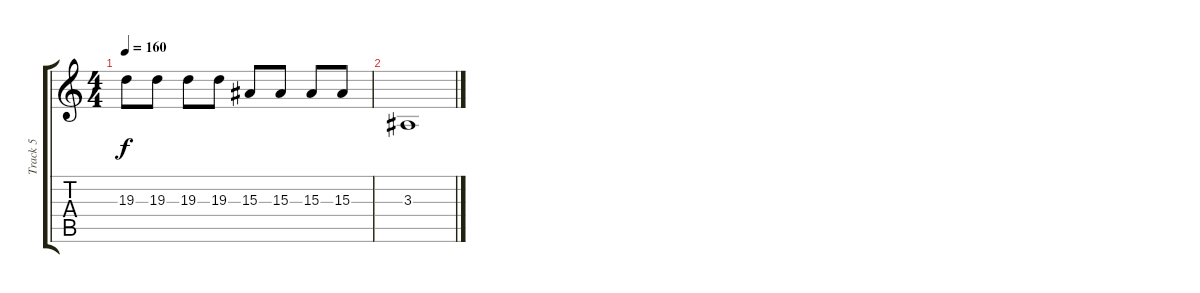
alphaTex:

\track ("Track 5" "Track 5") {instrument acousticgrandpiano}
\staff {score tabs}
\tuning (E4 B3 G3 D3 A2 E2) {hide}
\ts (4 4)
\tempo 160
\clef g2
\ks c
19.3.8{dy f} 19.3.8 19.3.8 19.3.8 15.3.8 15.3.8 15.3.8 15.3.8 |
3.3.1
